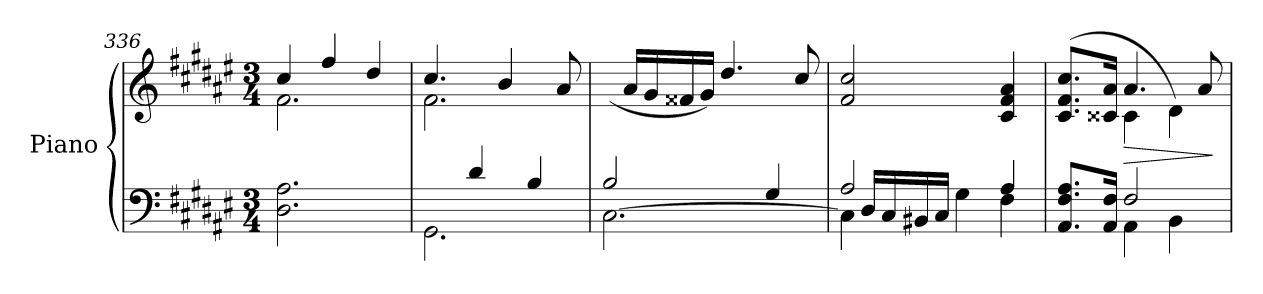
**kern	**kern	**dynam
*part1	*part1	*part1
*staff2	*staff1	*staff1/2
*I"Piano	*	*
*I'Pno	*	*
!!LO:PB:g=z
*clefF4	*clefG2	*
*k[f#c#g#d#a#e#]	*k[f#c#g#d#a#e#]	*
*M3/4	*M3/4	*
=336	=336	=336
*	*^	*
2.D#\ 2.A#\	4cc#/	2.f#\	.
.	4ff#/	.	.
.	4dd#/	.	.
=337	=337	=337	=337
*^	*	*	*
4ryy	2.GG#\: 2.A#\yy:	4.cc#/	2.f#\	.
4d#/	.	.	.	.
.	.	4b/	.	.
4B/	.	.	.	.
.	.	8a#/	.	.
=338	=338	=338	=338	=338
[2.C#\	2B/	4ryy	(16g#yy	.
.	.	.	16a#/LL	.
*	*	*	*Xtuplet	*
.	.	.	24g#/	.
.	.	.	24f##X/	.
.	.	.	24g#/JJ)	.
.	.	4.dd#/	2ryy	.
.	4G#/	.	.	.
.	.	8cc#/	.	.
*	*	*v	*v	*
!!LO:LB:g=z
=339	=339	=339	=339
*	*^	*	*
4C#\]	2A#/	16ryy	2f#/ 2cc#/	.
.	.	16D#/LL	.	.
*	*	*Xtuplet	*	*
.	.	24C#/	.	.
.	.	24BB#X/	.	.
.	.	24C#/JJ	.	.
4G#\	.	2ryy	.	.
4F#\	4A#/	.	4c#/ 4f#/ 4a#/	.
*	*v	*v	*	*
=340	=340	=340	=340
*	*	*^	*
8.AA#/ 8.F#/ 8.A#/L	4ryy	(8.c#/ 8.f#/ 8.cc#/L	4ryy	.
16AA#/ 16F#/Jk	.	16c##X/ 16a#/Jk	.	.
!	!	!	!	!LO:HP:b
4AA#\	2F#/	4c##\	4.a#/	>
4BB\	.	4d#\)	.	.
.	.	.	8a#/	.
*v	*v	*	*	*
*	*v	*v	*
.	.	]
=	=	=
*-	*-	*-
